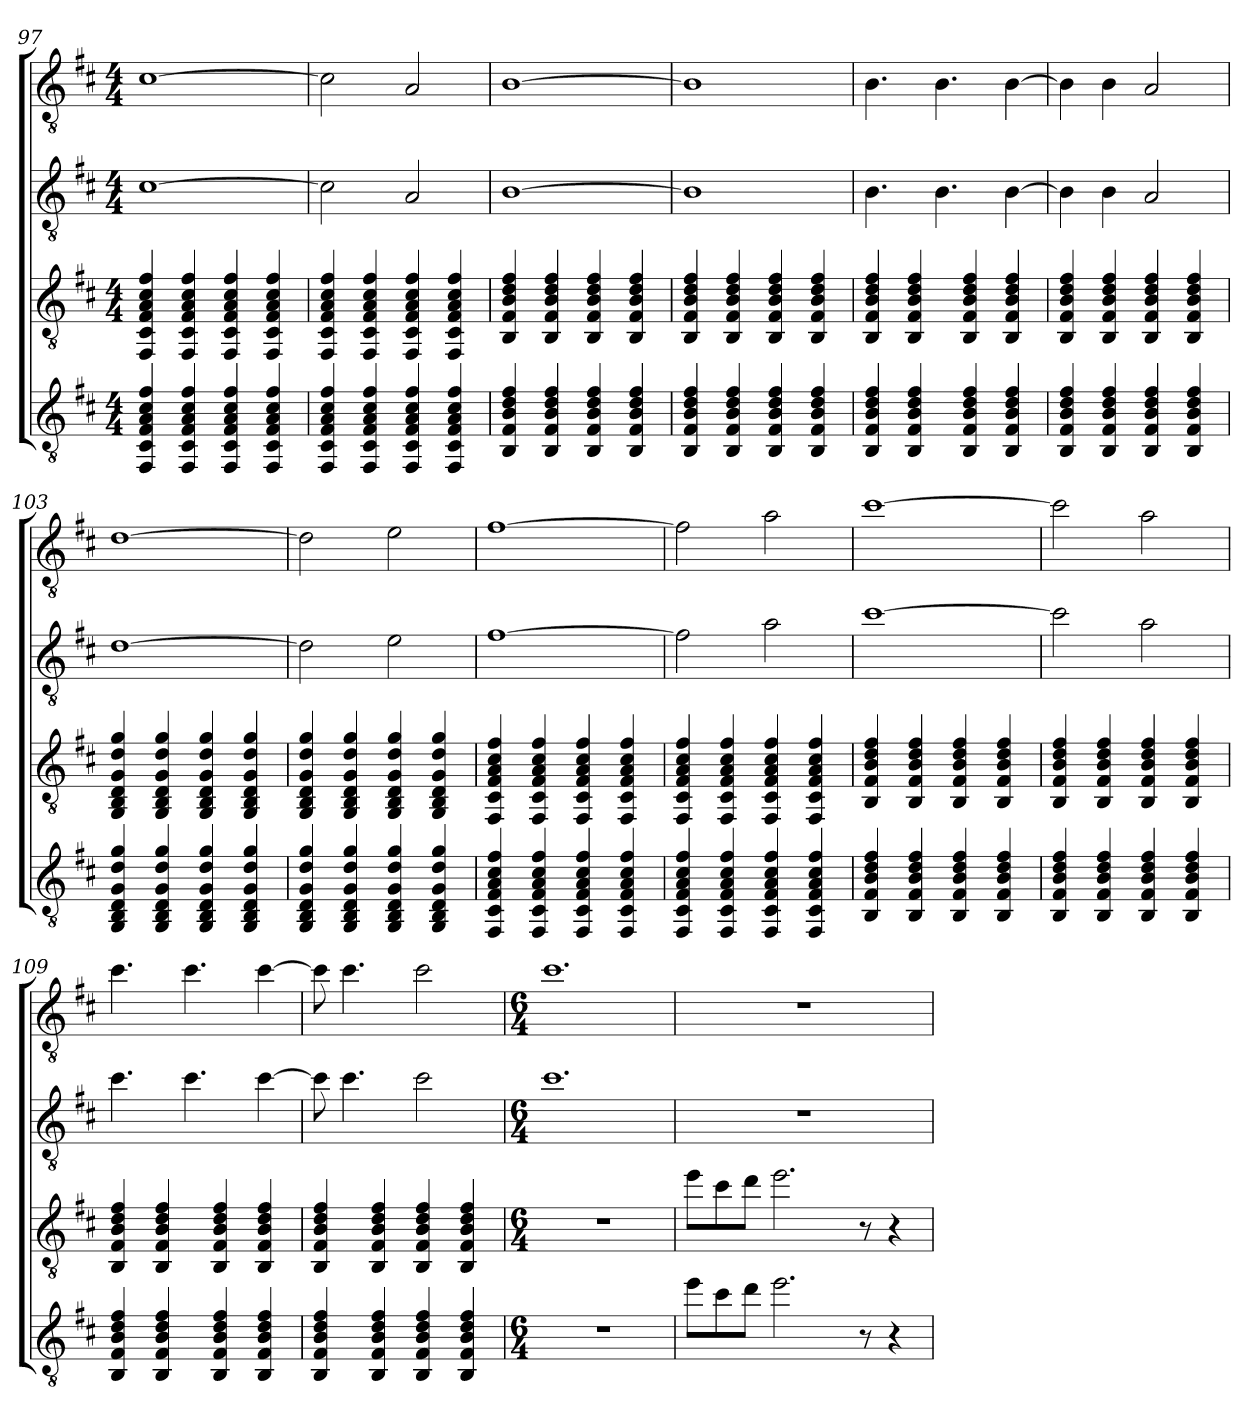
**kern	**kern	**kern	**kern
*part4	*part3	*part2	*part1
*staff4	*staff3	*staff2	*staff1
*clefGv2	*clefGv2	*clefGv2	*clefGv2
*k[f#c#]	*k[f#c#]	*k[f#c#]	*k[f#c#]
*M4/4	*M4/4	*M4/4	*M4/4
=97	=97	=97	=97
4FF#/ 4C#/ 4F#/ 4A/ 4c#/ 4f#/	4FF#/ 4C#/ 4F#/ 4A/ 4c#/ 4f#/	[1c#	[1c#
4FF#/ 4C#/ 4F#/ 4A/ 4c#/ 4f#/	4FF#/ 4C#/ 4F#/ 4A/ 4c#/ 4f#/	.	.
4FF#/ 4C#/ 4F#/ 4A/ 4c#/ 4f#/	4FF#/ 4C#/ 4F#/ 4A/ 4c#/ 4f#/	.	.
4FF#/ 4C#/ 4F#/ 4A/ 4c#/ 4f#/	4FF#/ 4C#/ 4F#/ 4A/ 4c#/ 4f#/	.	.
=98	=98	=98	=98
4FF#/ 4C#/ 4F#/ 4A/ 4c#/ 4f#/	4FF#/ 4C#/ 4F#/ 4A/ 4c#/ 4f#/	2c#\]	2c#\]
4FF#/ 4C#/ 4F#/ 4A/ 4c#/ 4f#/	4FF#/ 4C#/ 4F#/ 4A/ 4c#/ 4f#/	.	.
4FF#/ 4C#/ 4F#/ 4A/ 4c#/ 4f#/	4FF#/ 4C#/ 4F#/ 4A/ 4c#/ 4f#/	2A/	2A/
4FF#/ 4C#/ 4F#/ 4A/ 4c#/ 4f#/	4FF#/ 4C#/ 4F#/ 4A/ 4c#/ 4f#/	.	.
=99	=99	=99	=99
4BB/ 4F#/ 4B/ 4d/ 4f#/	4BB/ 4F#/ 4B/ 4d/ 4f#/	[1B	[1B
4BB/ 4F#/ 4B/ 4d/ 4f#/	4BB/ 4F#/ 4B/ 4d/ 4f#/	.	.
4BB/ 4F#/ 4B/ 4d/ 4f#/	4BB/ 4F#/ 4B/ 4d/ 4f#/	.	.
4BB/ 4F#/ 4B/ 4d/ 4f#/	4BB/ 4F#/ 4B/ 4d/ 4f#/	.	.
=100	=100	=100	=100
4BB/ 4F#/ 4B/ 4d/ 4f#/	4BB/ 4F#/ 4B/ 4d/ 4f#/	1B]	1B]
4BB/ 4F#/ 4B/ 4d/ 4f#/	4BB/ 4F#/ 4B/ 4d/ 4f#/	.	.
4BB/ 4F#/ 4B/ 4d/ 4f#/	4BB/ 4F#/ 4B/ 4d/ 4f#/	.	.
4BB/ 4F#/ 4B/ 4d/ 4f#/	4BB/ 4F#/ 4B/ 4d/ 4f#/	.	.
=101	=101	=101	=101
4BB/ 4F#/ 4B/ 4d/ 4f#/	4BB/ 4F#/ 4B/ 4d/ 4f#/	4.B\	4.B\
4BB/ 4F#/ 4B/ 4d/ 4f#/	4BB/ 4F#/ 4B/ 4d/ 4f#/	.	.
.	.	4.B\	4.B\
4BB/ 4F#/ 4B/ 4d/ 4f#/	4BB/ 4F#/ 4B/ 4d/ 4f#/	.	.
4BB/ 4F#/ 4B/ 4d/ 4f#/	4BB/ 4F#/ 4B/ 4d/ 4f#/	[4B\	[4B\
!!LO:LB:g=z
=102	=102	=102	=102
4BB/ 4F#/ 4B/ 4d/ 4f#/	4BB/ 4F#/ 4B/ 4d/ 4f#/	4B\]	4B\]
4BB/ 4F#/ 4B/ 4d/ 4f#/	4BB/ 4F#/ 4B/ 4d/ 4f#/	4B\	4B\
4BB/ 4F#/ 4B/ 4d/ 4f#/	4BB/ 4F#/ 4B/ 4d/ 4f#/	2A/	2A/
4BB/ 4F#/ 4B/ 4d/ 4f#/	4BB/ 4F#/ 4B/ 4d/ 4f#/	.	.
=103	=103	=103	=103
4GG/ 4BB/ 4D/ 4G/ 4d/ 4g/	4GG/ 4BB/ 4D/ 4G/ 4d/ 4g/	[1d	[1d
4GG/ 4BB/ 4D/ 4G/ 4d/ 4g/	4GG/ 4BB/ 4D/ 4G/ 4d/ 4g/	.	.
4GG/ 4BB/ 4D/ 4G/ 4d/ 4g/	4GG/ 4BB/ 4D/ 4G/ 4d/ 4g/	.	.
4GG/ 4BB/ 4D/ 4G/ 4d/ 4g/	4GG/ 4BB/ 4D/ 4G/ 4d/ 4g/	.	.
=104	=104	=104	=104
4GG/ 4BB/ 4D/ 4G/ 4d/ 4g/	4GG/ 4BB/ 4D/ 4G/ 4d/ 4g/	2d\]	2d\]
4GG/ 4BB/ 4D/ 4G/ 4d/ 4g/	4GG/ 4BB/ 4D/ 4G/ 4d/ 4g/	.	.
4GG/ 4BB/ 4D/ 4G/ 4d/ 4g/	4GG/ 4BB/ 4D/ 4G/ 4d/ 4g/	2e\	2e\
4GG/ 4BB/ 4D/ 4G/ 4d/ 4g/	4GG/ 4BB/ 4D/ 4G/ 4d/ 4g/	.	.
=105	=105	=105	=105
4FF#/ 4C#/ 4F#/ 4A/ 4c#/ 4f#/	4FF#/ 4C#/ 4F#/ 4A/ 4c#/ 4f#/	[1f#	[1f#
4FF#/ 4C#/ 4F#/ 4A/ 4c#/ 4f#/	4FF#/ 4C#/ 4F#/ 4A/ 4c#/ 4f#/	.	.
4FF#/ 4C#/ 4F#/ 4A/ 4c#/ 4f#/	4FF#/ 4C#/ 4F#/ 4A/ 4c#/ 4f#/	.	.
4FF#/ 4C#/ 4F#/ 4A/ 4c#/ 4f#/	4FF#/ 4C#/ 4F#/ 4A/ 4c#/ 4f#/	.	.
=106	=106	=106	=106
4FF#/ 4C#/ 4F#/ 4A/ 4c#/ 4f#/	4FF#/ 4C#/ 4F#/ 4A/ 4c#/ 4f#/	2f#\]	2f#\]
4FF#/ 4C#/ 4F#/ 4A/ 4c#/ 4f#/	4FF#/ 4C#/ 4F#/ 4A/ 4c#/ 4f#/	.	.
4FF#/ 4C#/ 4F#/ 4A/ 4c#/ 4f#/	4FF#/ 4C#/ 4F#/ 4A/ 4c#/ 4f#/	2a\	2a\
4FF#/ 4C#/ 4F#/ 4A/ 4c#/ 4f#/	4FF#/ 4C#/ 4F#/ 4A/ 4c#/ 4f#/	.	.
=107	=107	=107	=107
4BB/ 4F#/ 4B/ 4d/ 4f#/	4BB/ 4F#/ 4B/ 4d/ 4f#/	[1cc#	[1cc#
4BB/ 4F#/ 4B/ 4d/ 4f#/	4BB/ 4F#/ 4B/ 4d/ 4f#/	.	.
4BB/ 4F#/ 4B/ 4d/ 4f#/	4BB/ 4F#/ 4B/ 4d/ 4f#/	.	.
4BB/ 4F#/ 4B/ 4d/ 4f#/	4BB/ 4F#/ 4B/ 4d/ 4f#/	.	.
=108	=108	=108	=108
4BB/ 4F#/ 4B/ 4d/ 4f#/	4BB/ 4F#/ 4B/ 4d/ 4f#/	2cc#\]	2cc#\]
4BB/ 4F#/ 4B/ 4d/ 4f#/	4BB/ 4F#/ 4B/ 4d/ 4f#/	.	.
4BB/ 4F#/ 4B/ 4d/ 4f#/	4BB/ 4F#/ 4B/ 4d/ 4f#/	2a\	2a\
4BB/ 4F#/ 4B/ 4d/ 4f#/	4BB/ 4F#/ 4B/ 4d/ 4f#/	.	.
!!LO:LB:g=z
=109	=109	=109	=109
4BB/ 4F#/ 4B/ 4d/ 4f#/	4BB/ 4F#/ 4B/ 4d/ 4f#/	4.cc#\	4.cc#\
4BB/ 4F#/ 4B/ 4d/ 4f#/	4BB/ 4F#/ 4B/ 4d/ 4f#/	.	.
.	.	4.cc#\	4.cc#\
4BB/ 4F#/ 4B/ 4d/ 4f#/	4BB/ 4F#/ 4B/ 4d/ 4f#/	.	.
4BB/ 4F#/ 4B/ 4d/ 4f#/	4BB/ 4F#/ 4B/ 4d/ 4f#/	[4cc#\	[4cc#\
=110	=110	=110	=110
4BB/ 4F#/ 4B/ 4d/ 4f#/	4BB/ 4F#/ 4B/ 4d/ 4f#/	8cc#\]	8cc#\]
.	.	4.cc#\	4.cc#\
4BB/ 4F#/ 4B/ 4d/ 4f#/	4BB/ 4F#/ 4B/ 4d/ 4f#/	.	.
4BB/ 4F#/ 4B/ 4d/ 4f#/	4BB/ 4F#/ 4B/ 4d/ 4f#/	2cc#\	2cc#\
4BB/ 4F#/ 4B/ 4d/ 4f#/	4BB/ 4F#/ 4B/ 4d/ 4f#/	.	.
=111	=111	=111	=111
*M6/4	*M6/4	*M6/4	*M6/4
1.r	1.r	1.cc#	1.cc#
=112	=112	=112	=112
8ee\L	8ee\L	1.r	1.r
8cc#\	8cc#\	.	.
8dd\J	8dd\J	.	.
2.ee\	2.ee\	.	.
8r	8r	.	.
4r	4r	.	.
=	=	=	=
*-	*-	*-	*-
